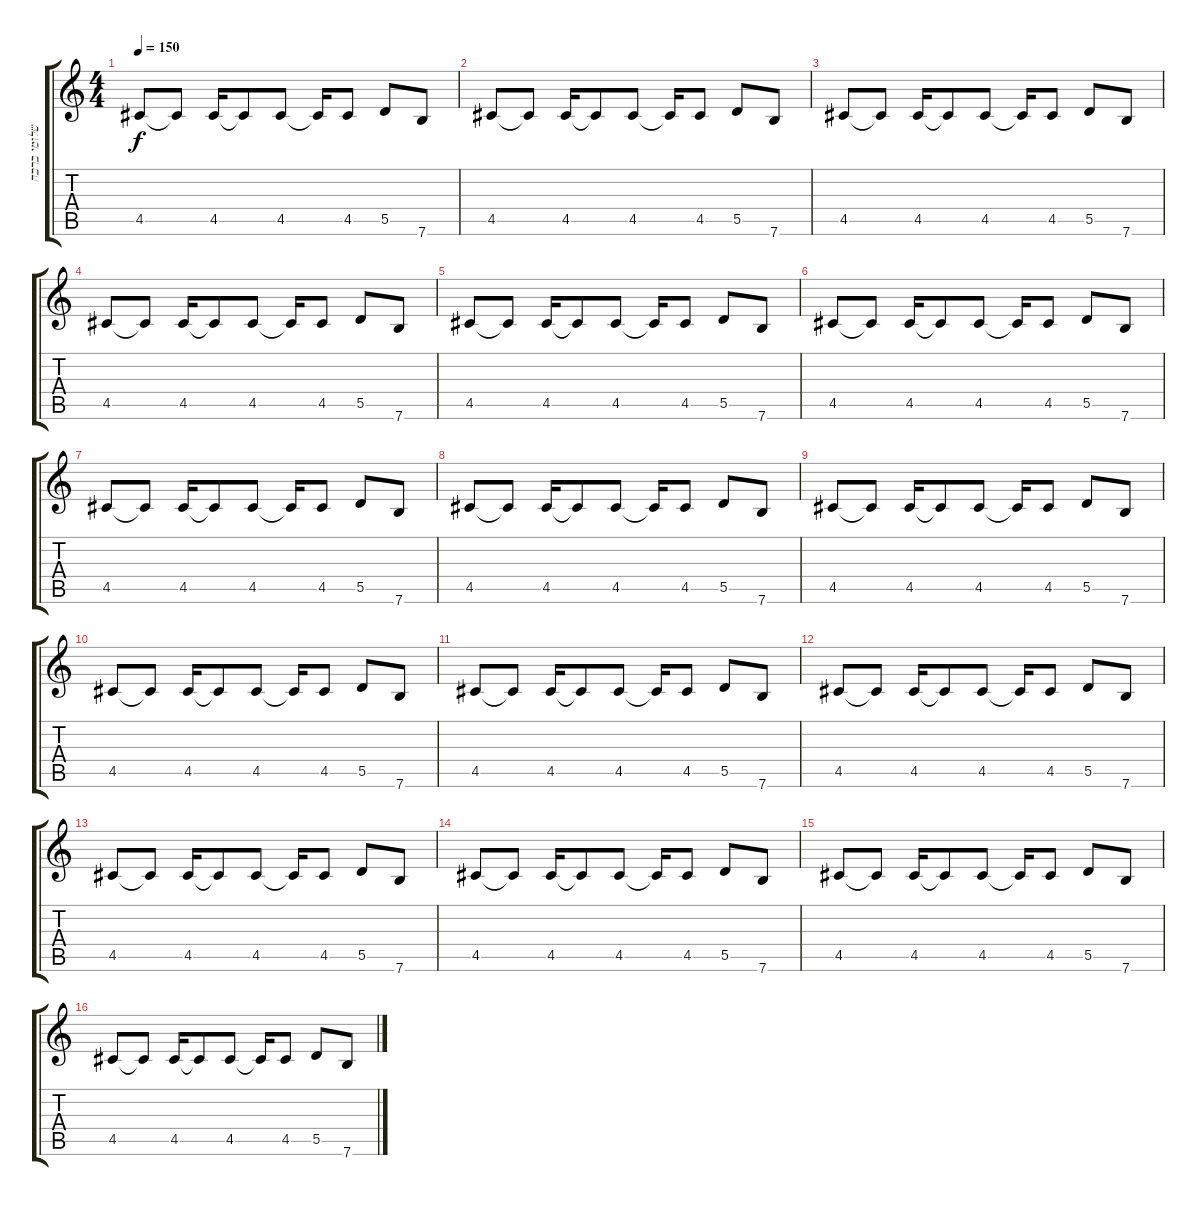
\track ("שלומי ברכה" "שלומי ברכה") {instrument distortionguitar}
\staff {score tabs}
\tuning (E4 B3 G3 D3 A2 E2) {hide}
\ts (4 4)
\tempo 150
\clef g2
\ks c
4.5.8{dy f} 4.5{t}.8 4.5.16 4.5{t}.8 4.5.8 4.5{t}.16 4.5.8 5.5.8 7.6.8 |
4.5.8 4.5{t}.8 4.5.16 4.5{t}.8 4.5.8 4.5{t}.16 4.5.8 5.5.8 7.6.8 |
4.5.8 4.5{t}.8 4.5.16 4.5{t}.8 4.5.8 4.5{t}.16 4.5.8 5.5.8 7.6.8 |
4.5.8 4.5{t}.8 4.5.16 4.5{t}.8 4.5.8 4.5{t}.16 4.5.8 5.5.8 7.6.8 |
4.5.8 4.5{t}.8 4.5.16 4.5{t}.8 4.5.8 4.5{t}.16 4.5.8 5.5.8 7.6.8 |
4.5.8 4.5{t}.8 4.5.16 4.5{t}.8 4.5.8 4.5{t}.16 4.5.8 5.5.8 7.6.8 |
4.5.8 4.5{t}.8 4.5.16 4.5{t}.8 4.5.8 4.5{t}.16 4.5.8 5.5.8 7.6.8 |
4.5.8 4.5{t}.8 4.5.16 4.5{t}.8 4.5.8 4.5{t}.16 4.5.8 5.5.8 7.6.8 |
4.5.8 4.5{t}.8 4.5.16 4.5{t}.8 4.5.8 4.5{t}.16 4.5.8 5.5.8 7.6.8 |
4.5.8 4.5{t}.8 4.5.16 4.5{t}.8 4.5.8 4.5{t}.16 4.5.8 5.5.8 7.6.8 |
4.5.8 4.5{t}.8 4.5.16 4.5{t}.8 4.5.8 4.5{t}.16 4.5.8 5.5.8 7.6.8 |
4.5.8 4.5{t}.8 4.5.16 4.5{t}.8 4.5.8 4.5{t}.16 4.5.8 5.5.8 7.6.8 |
4.5.8 4.5{t}.8 4.5.16 4.5{t}.8 4.5.8 4.5{t}.16 4.5.8 5.5.8 7.6.8 |
4.5.8 4.5{t}.8 4.5.16 4.5{t}.8 4.5.8 4.5{t}.16 4.5.8 5.5.8 7.6.8 |
4.5.8 4.5{t}.8 4.5.16 4.5{t}.8 4.5.8 4.5{t}.16 4.5.8 5.5.8 7.6.8 |
4.5.8 4.5{t}.8 4.5.16 4.5{t}.8 4.5.8 4.5{t}.16 4.5.8 5.5.8 7.6.8
